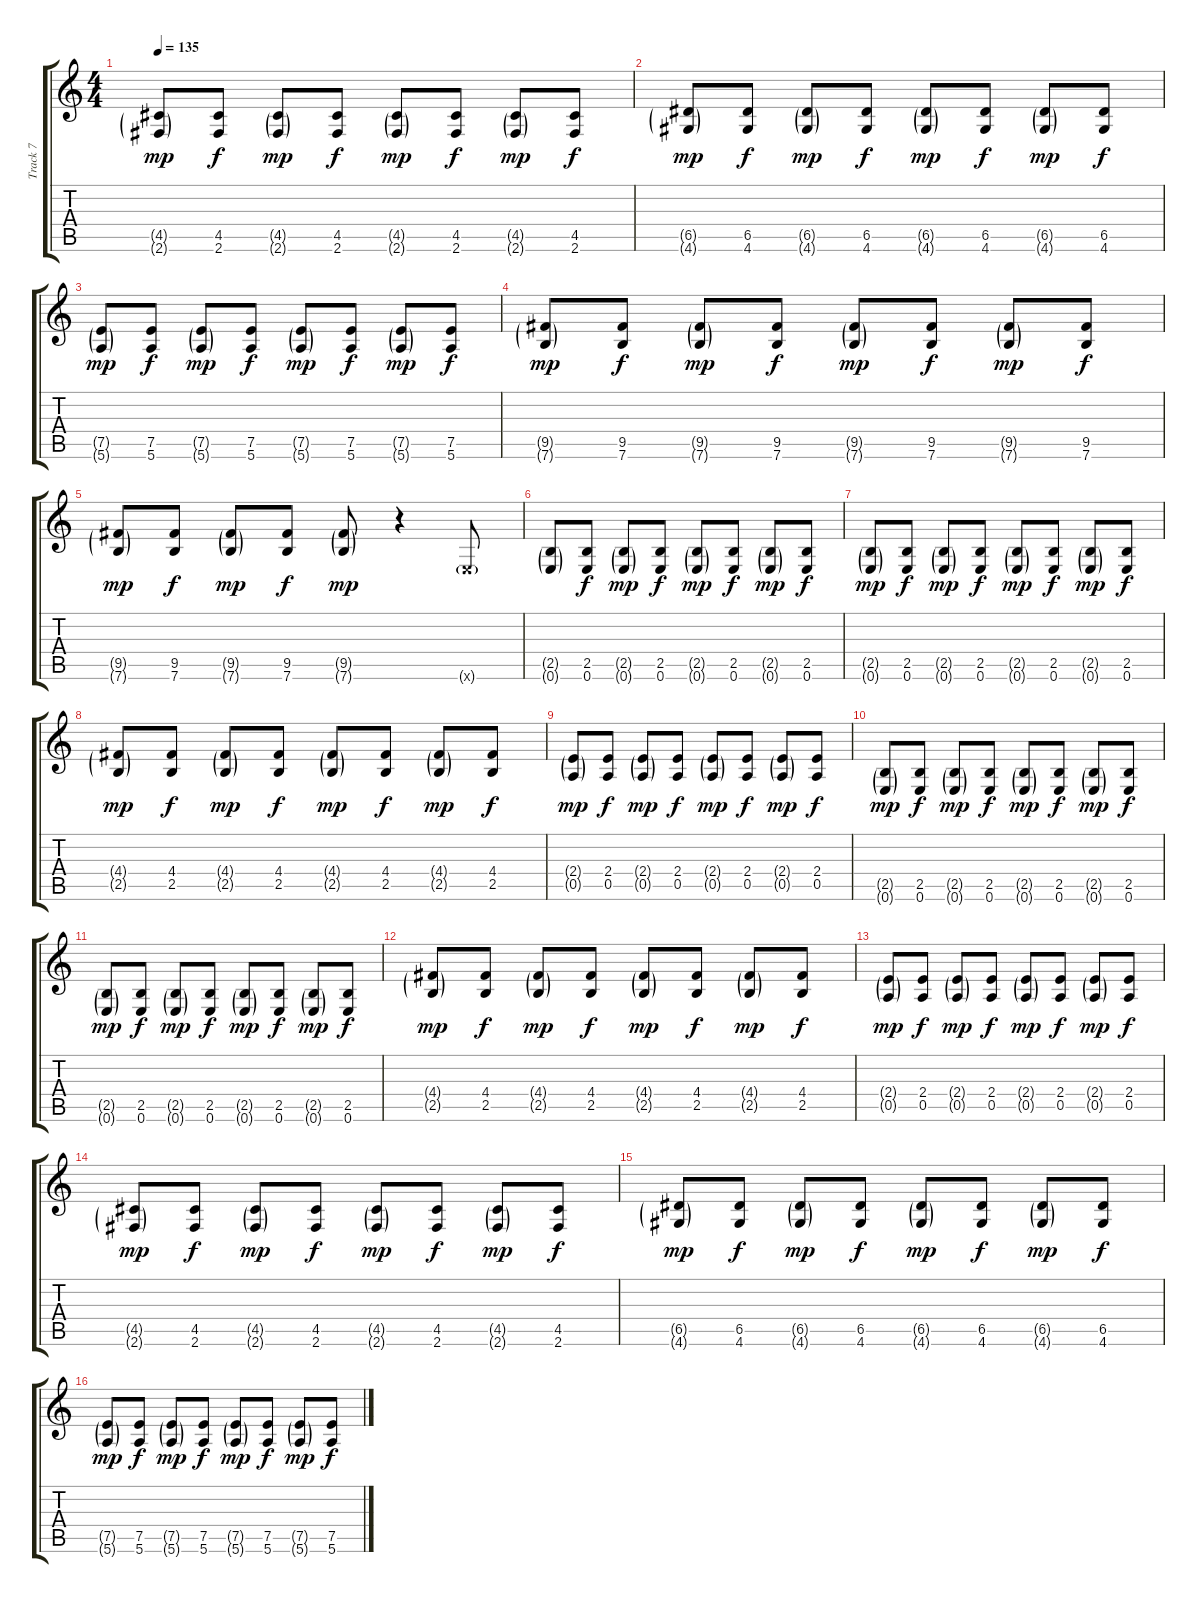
\track ("Track 7" "Track 7") {instrument distortionguitar}
\staff {score tabs}
\tuning (E4 B3 G3 D3 A2 E2) {hide}
\ts (4 4)
\tempo 135
\clef g2
\ks c
(4.5{g} 2.6{g}).8{dy mp} (4.5 2.6).8{dy f} (4.5{g} 2.6{g}).8{dy mp} (4.5 2.6).8{dy f} (4.5{g} 2.6{g}).8{dy mp} (4.5 2.6).8{dy f} (4.5{g} 2.6{g}).8{dy mp} (4.5 2.6).8{dy f} |
(6.5{g} 4.6{g}).8{dy mp} (6.5 4.6).8{dy f} (6.5{g} 4.6{g}).8{dy mp} (6.5 4.6).8{dy f} (6.5{g} 4.6{g}).8{dy mp} (6.5 4.6).8{dy f} (6.5{g} 4.6{g}).8{dy mp} (6.5 4.6).8{dy f} |
(7.5{g} 5.6{g}).8{dy mp} (7.5 5.6).8{dy f} (7.5{g} 5.6{g}).8{dy mp} (7.5 5.6).8{dy f} (7.5{g} 5.6{g}).8{dy mp} (7.5 5.6).8{dy f} (7.5{g} 5.6{g}).8{dy mp} (7.5 5.6).8{dy f} |
(9.5{g} 7.6{g}).8{dy mp} (9.5 7.6).8{dy f} (9.5{g} 7.6{g}).8{dy mp} (9.5 7.6).8{dy f} (9.5{g} 7.6{g}).8{dy mp} (9.5 7.6).8{dy f} (9.5{g} 7.6{g}).8{dy mp} (9.5 7.6).8{dy f} |
(9.5{g} 7.6{g}).8{dy mp} (9.5 7.6).8{dy f} (9.5{g} 7.6{g}).8{dy mp} (9.5 7.6).8{dy f} (9.5{g} 7.6{g}).8{dy mp} r.4 0.6{g x}.8 |
(2.5{g} 0.6{g}).8 (2.5 0.6).8{dy f} (2.5{g} 0.6{g}).8{dy mp} (2.5 0.6).8{dy f} (2.5{g} 0.6{g}).8{dy mp} (2.5 0.6).8{dy f} (2.5{g} 0.6{g}).8{dy mp} (2.5 0.6).8{dy f} |
(2.5{g} 0.6{g}).8{dy mp} (2.5 0.6).8{dy f} (2.5{g} 0.6{g}).8{dy mp} (2.5 0.6).8{dy f} (2.5{g} 0.6{g}).8{dy mp} (2.5 0.6).8{dy f} (2.5{g} 0.6{g}).8{dy mp} (2.5 0.6).8{dy f} |
(4.4{g} 2.5{g}).8{dy mp} (4.4 2.5).8{dy f} (4.4{g} 2.5{g}).8{dy mp} (4.4 2.5).8{dy f} (4.4{g} 2.5{g}).8{dy mp} (4.4 2.5).8{dy f} (4.4{g} 2.5{g}).8{dy mp} (4.4 2.5).8{dy f} |
(2.4{g} 0.5{g}).8{dy mp} (2.4 0.5).8{dy f} (2.4{g} 0.5{g}).8{dy mp} (2.4 0.5).8{dy f} (2.4{g} 0.5{g}).8{dy mp} (2.4 0.5).8{dy f} (2.4{g} 0.5{g}).8{dy mp} (2.4 0.5).8{dy f} |
(2.5{g} 0.6{g}).8{dy mp} (2.5 0.6).8{dy f} (2.5{g} 0.6{g}).8{dy mp} (2.5 0.6).8{dy f} (2.5{g} 0.6{g}).8{dy mp} (2.5 0.6).8{dy f} (2.5{g} 0.6{g}).8{dy mp} (2.5 0.6).8{dy f} |
(2.5{g} 0.6{g}).8{dy mp} (2.5 0.6).8{dy f} (2.5{g} 0.6{g}).8{dy mp} (2.5 0.6).8{dy f} (2.5{g} 0.6{g}).8{dy mp} (2.5 0.6).8{dy f} (2.5{g} 0.6{g}).8{dy mp} (2.5 0.6).8{dy f} |
(4.4{g} 2.5{g}).8{dy mp} (4.4 2.5).8{dy f} (4.4{g} 2.5{g}).8{dy mp} (4.4 2.5).8{dy f} (4.4{g} 2.5{g}).8{dy mp} (4.4 2.5).8{dy f} (4.4{g} 2.5{g}).8{dy mp} (4.4 2.5).8{dy f} |
(2.4{g} 0.5{g}).8{dy mp} (2.4 0.5).8{dy f} (2.4{g} 0.5{g}).8{dy mp} (2.4 0.5).8{dy f} (2.4{g} 0.5{g}).8{dy mp} (2.4 0.5).8{dy f} (2.4{g} 0.5{g}).8{dy mp} (2.4 0.5).8{dy f} |
(4.5{g} 2.6{g}).8{dy mp} (4.5 2.6).8{dy f} (4.5{g} 2.6{g}).8{dy mp} (4.5 2.6).8{dy f} (4.5{g} 2.6{g}).8{dy mp} (4.5 2.6).8{dy f} (4.5{g} 2.6{g}).8{dy mp} (4.5 2.6).8{dy f} |
(6.5{g} 4.6{g}).8{dy mp} (6.5 4.6).8{dy f} (6.5{g} 4.6{g}).8{dy mp} (6.5 4.6).8{dy f} (6.5{g} 4.6{g}).8{dy mp} (6.5 4.6).8{dy f} (6.5{g} 4.6{g}).8{dy mp} (6.5 4.6).8{dy f} |
(7.5{g} 5.6{g}).8{dy mp} (7.5 5.6).8{dy f} (7.5{g} 5.6{g}).8{dy mp} (7.5 5.6).8{dy f} (7.5{g} 5.6{g}).8{dy mp} (7.5 5.6).8{dy f} (7.5{g} 5.6{g}).8{dy mp} (7.5 5.6).8{dy f}
